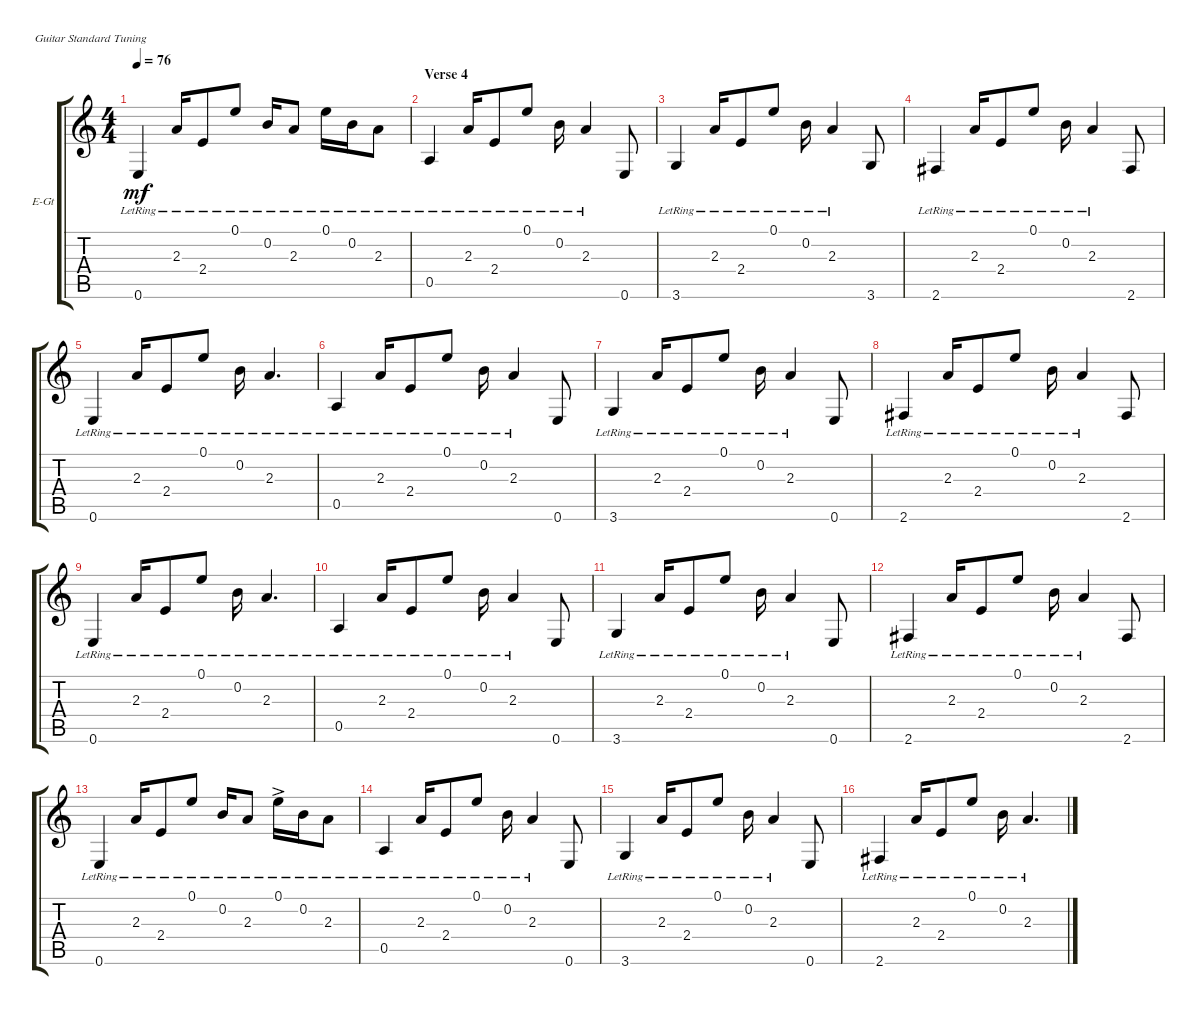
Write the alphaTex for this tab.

\bracketExtendMode groupsimilarinstruments
\firstSystemTrackNameOrientation horizontal
\otherSystemsTrackNameOrientation horizontal
\track ("Clean Rhythm Guitar" "E-Gt") {instrument electricguitarjazz}
\staff {score tabs}
\tuning (E4 B3 G3 D3 A2 E2)
\ts (4 4)
\tempo 76
\clef g2
\ks c
0.6{lr}.4{dy mf} 2.3{lr}.16 2.4{lr}.8 0.1{lr}.8 0.2{lr}.16 2.3{lr}.8 0.1{lr}.16 0.2{lr}.16 2.3{lr}.8 |
\section ("" "Verse 4")
0.5{lr}.4 2.3{lr}.16 2.4{lr}.8 0.1{lr}.8 0.2{lr}.16 2.3{lr}.4 0.6.8 |
3.6{lr}.4 2.3{lr}.16 2.4{lr}.8 0.1{lr}.8 0.2{lr}.16 2.3{lr}.4 3.6.8 |
2.6{lr}.4 2.3{lr}.16 2.4{lr}.8 0.1{lr}.8 0.2{lr}.16 2.3{lr}.4 2.6.8 |
0.6{lr}.4 2.3{lr}.16 2.4{lr}.8 0.1{lr}.8 0.2{lr}.16 2.3{lr}.4{d} |
0.5{lr}.4 2.3{lr}.16 2.4{lr}.8 0.1{lr}.8 0.2{lr}.16 2.3{lr}.4 0.6.8 |
3.6{lr}.4 2.3{lr}.16 2.4{lr}.8 0.1{lr}.8 0.2{lr}.16 2.3{lr}.4 0.6.8 |
2.6{lr}.4 2.3{lr}.16 2.4{lr}.8 0.1{lr}.8 0.2{lr}.16 2.3{lr}.4 2.6.8 |
0.6{lr}.4 2.3{lr}.16 2.4{lr}.8 0.1{lr}.8 0.2{lr}.16 2.3{lr}.4{d} |
0.5{lr}.4 2.3{lr}.16 2.4{lr}.8 0.1{lr}.8 0.2{lr}.16 2.3{lr}.4 0.6.8 |
3.6{lr}.4 2.3{lr}.16 2.4{lr}.8 0.1{lr}.8 0.2{lr}.16 2.3{lr}.4 0.6.8 |
2.6{lr}.4 2.3{lr}.16 2.4{lr}.8 0.1{lr}.8 0.2{lr}.16 2.3{lr}.4 2.6.8 |
0.6{lr}.4 2.3{lr}.16 2.4{lr}.8 0.1{lr}.8 0.2{lr}.16 2.3{lr}.8 0.1{ac lr}.16 0.2{lr}.16 2.3{lr}.8 |
0.5{lr}.4 2.3{lr}.16 2.4{lr}.8 0.1{lr}.8 0.2{lr}.16 2.3{lr}.4 0.6.8 |
3.6{lr}.4 2.3{lr}.16 2.4{lr}.8 0.1{lr}.8 0.2{lr}.16 2.3{lr}.4 0.6.8 |
2.6{lr}.4 2.3{lr}.16 2.4{lr}.8 0.1{lr}.8 0.2{lr}.16 2.3{lr}.4{d}
